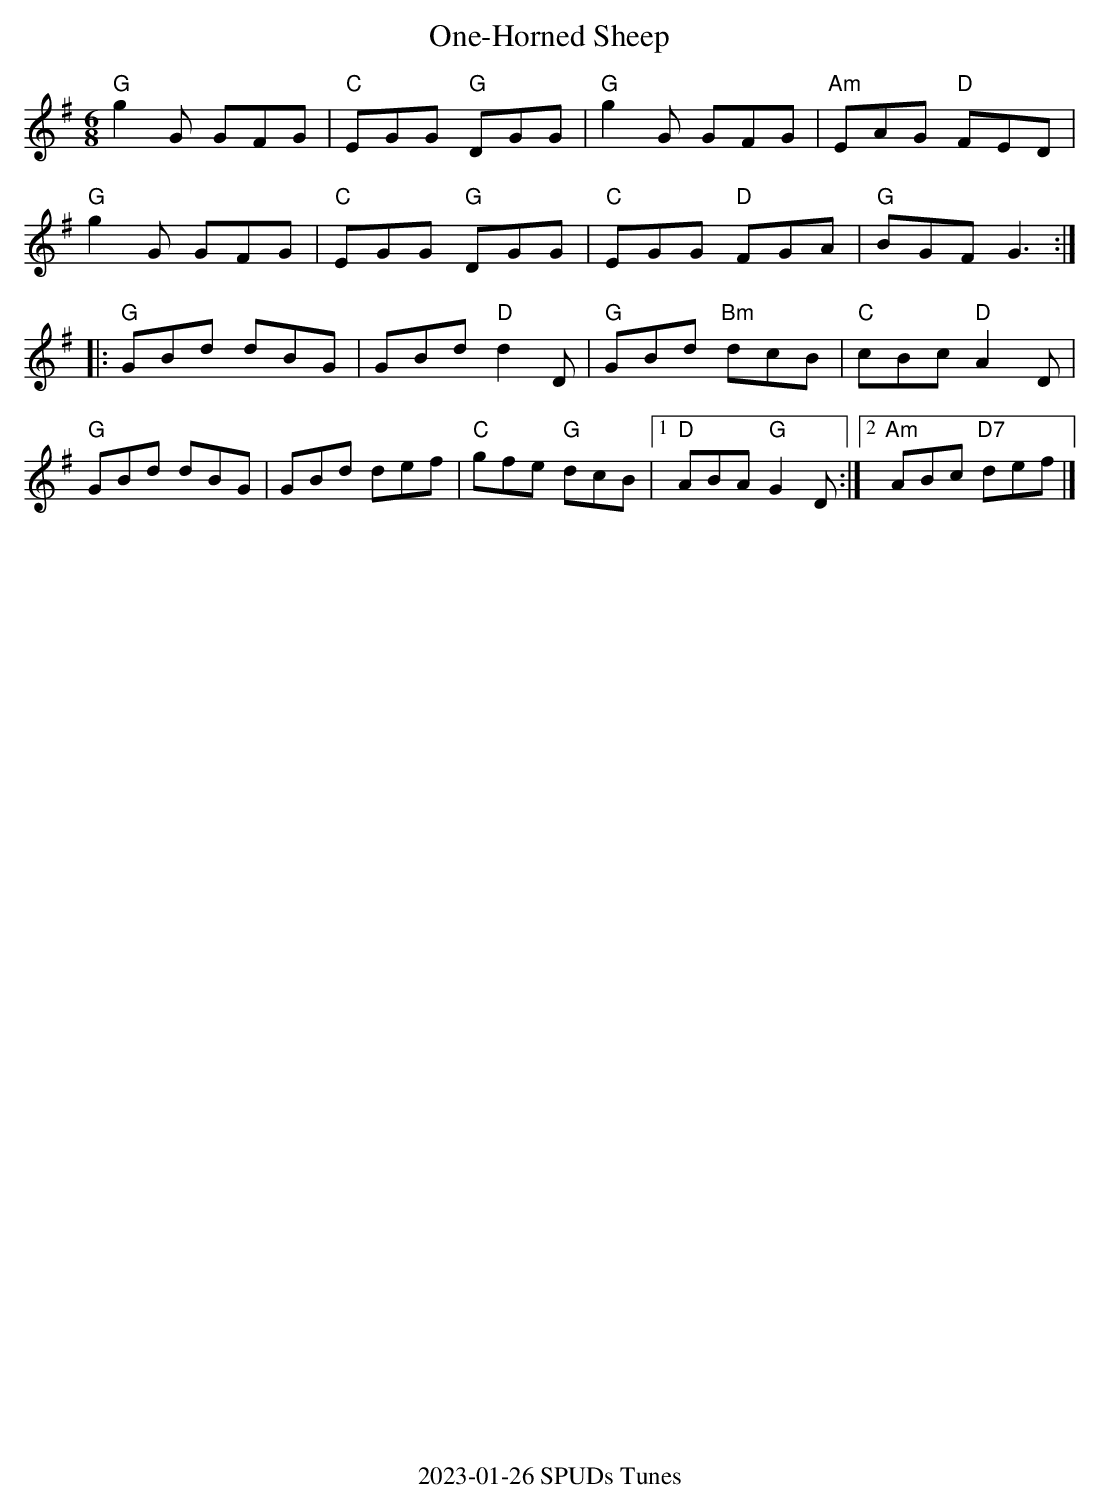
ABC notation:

X:1
T:One-Horned Sheep
M:6/8
K:G
"G"g2G GFG| "C"EGG "G"DGG| "G"g2G GFG| "Am"EAG "D"FED|
"G"g2G GFG| "C"EGG "G"DGG| "C"EGG "D"FGA| "G"BGF G3 :|
|:"G"GBd dBG| GBd "D"d2D|"G" GBd "Bm"dcB| "C"cBc "D"A2D|
"G"GBd dBG| GBd def| "C"gfe "G"dcB |1 "D"ABA "G"G2D :|2 "Am"ABc "D7"def |]
